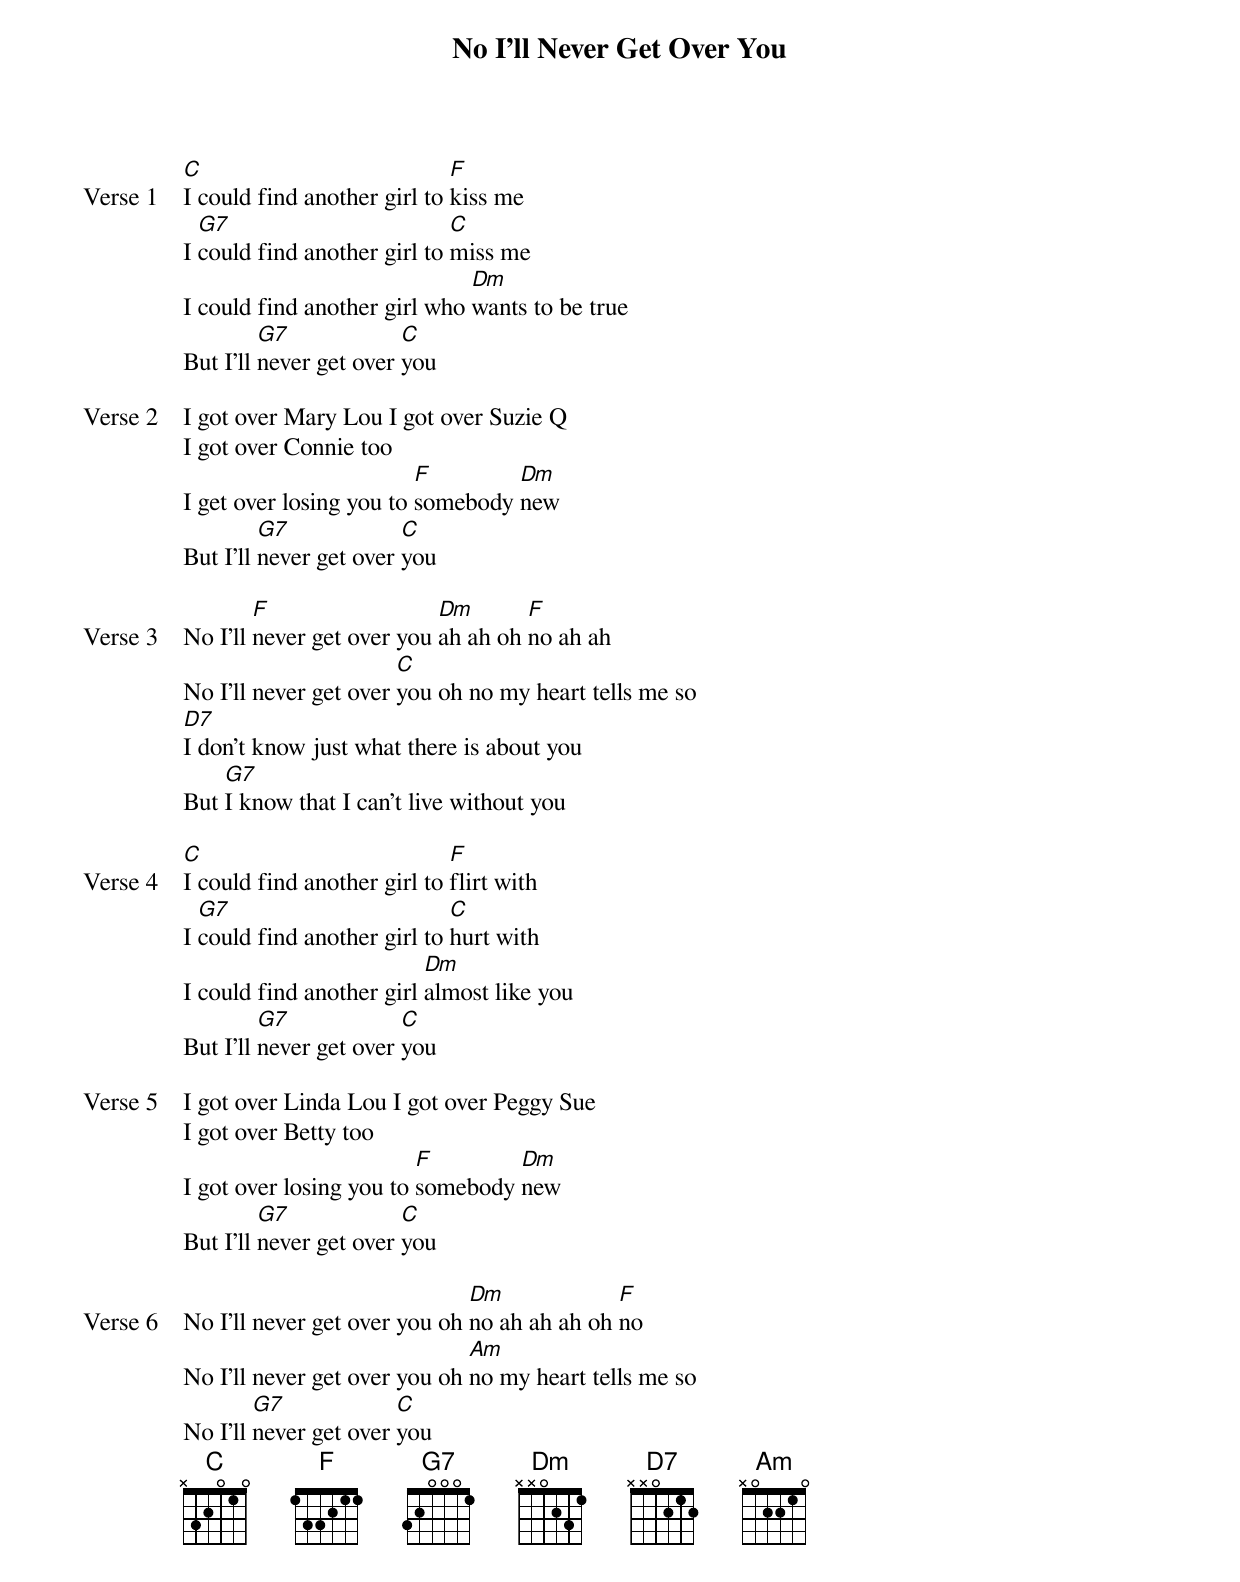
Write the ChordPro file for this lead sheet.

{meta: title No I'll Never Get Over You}
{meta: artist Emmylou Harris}
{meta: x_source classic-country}
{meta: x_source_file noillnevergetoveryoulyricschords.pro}
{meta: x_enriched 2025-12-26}

{start_of_verse: Verse 1}
[C]I could find another girl to [F]kiss me
I [G7]could find another girl to [C]miss me
I could find another girl who [Dm]wants to be true
But I'll [G7]never get over [C]you
{end_of_verse}

{start_of_verse: Verse 2}
I got over Mary Lou I got over Suzie Q
I got over Connie too
I get over losing you to [F]somebody [Dm]new
But I'll [G7]never get over [C]you
{end_of_verse}

{start_of_verse: Verse 3}
No I'll [F]never get over you [Dm]ah ah oh [F]no ah ah
No I'll never get over [C]you oh no my heart tells me so
[D7]I don't know just what there is about you
But [G7]I know that I can't live without you
{end_of_verse}

{start_of_verse: Verse 4}
[C]I could find another girl to [F]flirt with
I [G7]could find another girl to [C]hurt with
I could find another girl [Dm]almost like you
But I'll [G7]never get over [C]you
{end_of_verse}

{start_of_verse: Verse 5}
I got over Linda Lou I got over Peggy Sue
I got over Betty too
I got over losing you to [F]somebody [Dm]new
But I'll [G7]never get over [C]you
{end_of_verse}

{start_of_verse: Verse 6}
No I'll never get over you oh [Dm]no ah ah ah oh [F]no
No I'll never get over you oh [Am]no my heart tells me so
No I'll [G7]never get over [C]you
{end_of_verse}
